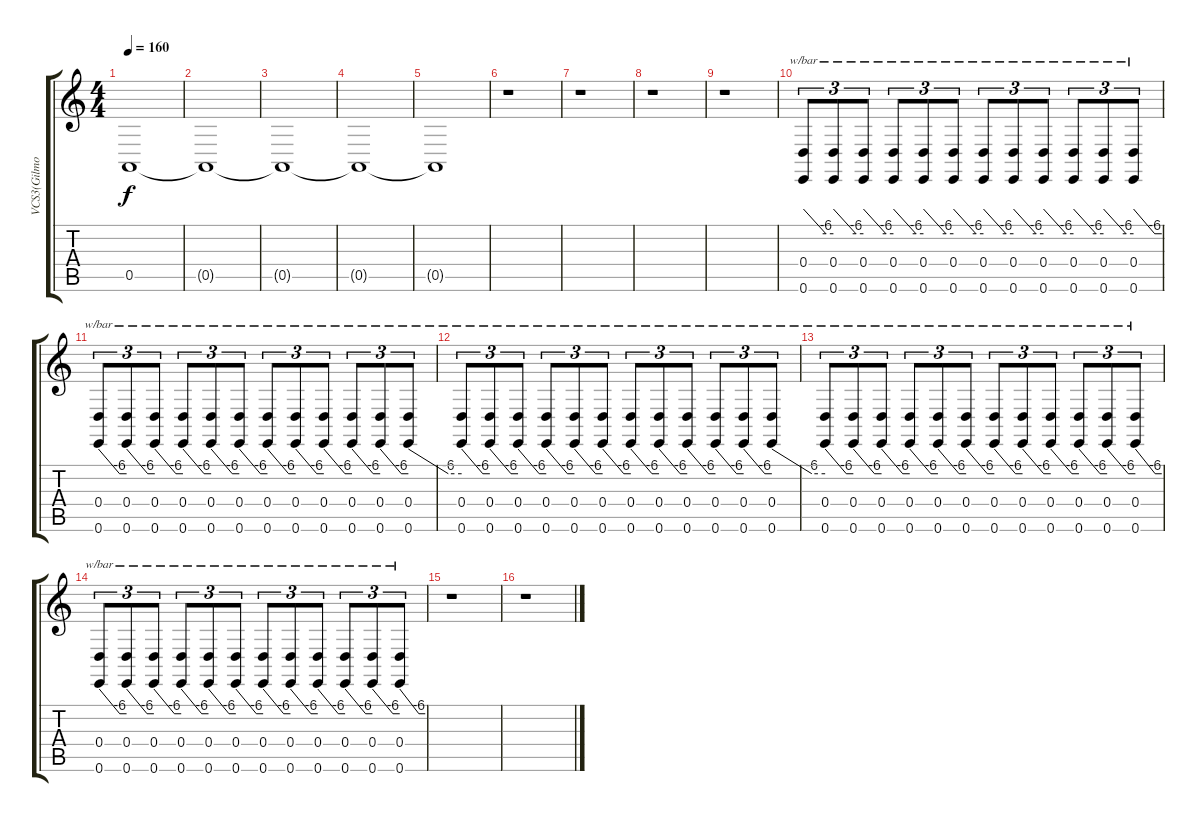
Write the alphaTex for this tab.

\track ("VCS3(Gilmour)" "VCS3(Gilmo") {instrument lead2sawtooth}
\staff {score tabs}
\tuning (E4 B3 G3 D3 A2 E2) {hide}
\ts (4 4)
\tempo 160
\clef g2
\ks c
0.5{t}.1{dy f} |
0.5{t}.1 |
0.5{t}.1 |
0.5{t}.1 |
0.5{t}.1 |
r.1 |
r.1 |
r.1 |
r.1 |
(0.4 0.6).8{tu (3 2) tbe (custom default 0 0 45 -24 60 -24) instrument lead8bassandlead} (0.4 0.6).8{tu (3 2) tbe (custom default 0 0 45 -24 60 -24)} (0.4 0.6).8{tu (3 2) tbe (custom default 0 0 45 -24 60 -24)} (0.4 0.6).8{tu (3 2) tbe (custom default 0 0 45 -24 60 -24)} (0.4 0.6).8{tu (3 2) tbe (custom default 0 0 45 -24 60 -24)} (0.4 0.6).8{tu (3 2) tbe (custom default 0 0 45 -24 60 -24)} (0.4 0.6).8{tu (3 2) tbe (custom default 0 0 45 -24 60 -24)} (0.4 0.6).8{tu (3 2) tbe (custom default 0 0 45 -24 60 -24)} (0.4 0.6).8{tu (3 2) tbe (custom default 0 0 45 -24 60 -24)} (0.4 0.6).8{tu (3 2) tbe (custom default 0 0 45 -24 60 -24)} (0.4 0.6).8{tu (3 2) tbe (custom default 0 0 45 -24 60 -24)} (0.4 0.6).8{tu (3 2) tbe (custom default 0 0 45 -24 60 -24)} |
(0.4 0.6).8{tu (3 2) tbe (custom default 0 0 45 -24 60 -24) instrument lead8bassandlead} (0.4 0.6).8{tu (3 2) tbe (custom default 0 0 45 -24 60 -24)} (0.4 0.6).8{tu (3 2) tbe (custom default 0 0 45 -24 60 -24)} (0.4 0.6).8{tu (3 2) tbe (custom default 0 0 45 -24 60 -24)} (0.4 0.6).8{tu (3 2) tbe (custom default 0 0 45 -24 60 -24)} (0.4 0.6).8{tu (3 2) tbe (custom default 0 0 45 -24 60 -24)} (0.4 0.6).8{tu (3 2) tbe (custom default 0 0 45 -24 60 -24)} (0.4 0.6).8{tu (3 2) tbe (custom default 0 0 45 -24 60 -24)} (0.4 0.6).8{tu (3 2) tbe (custom default 0 0 45 -24 60 -24)} (0.4 0.6).8{tu (3 2) tbe (custom default 0 0 45 -24 60 -24)} (0.4 0.6).8{tu (3 2) tbe (custom default 0 0 45 -24 60 -24)} (0.4 0.6).8{tu (3 2) tbe (custom default 0 0 45 -24 60 -24)} |
(0.4 0.6).8{tu (3 2) tbe (custom default 0 0 45 -24 60 -24) instrument lead8bassandlead} (0.4 0.6).8{tu (3 2) tbe (custom default 0 0 45 -24 60 -24)} (0.4 0.6).8{tu (3 2) tbe (custom default 0 0 45 -24 60 -24)} (0.4 0.6).8{tu (3 2) tbe (custom default 0 0 45 -24 60 -24)} (0.4 0.6).8{tu (3 2) tbe (custom default 0 0 45 -24 60 -24)} (0.4 0.6).8{tu (3 2) tbe (custom default 0 0 45 -24 60 -24)} (0.4 0.6).8{tu (3 2) tbe (custom default 0 0 45 -24 60 -24)} (0.4 0.6).8{tu (3 2) tbe (custom default 0 0 45 -24 60 -24)} (0.4 0.6).8{tu (3 2) tbe (custom default 0 0 45 -24 60 -24)} (0.4 0.6).8{tu (3 2) tbe (custom default 0 0 45 -24 60 -24)} (0.4 0.6).8{tu (3 2) tbe (custom default 0 0 45 -24 60 -24)} (0.4 0.6).8{tu (3 2) tbe (custom default 0 0 45 -24 60 -24)} |
(0.4 0.6).8{tu (3 2) tbe (custom default 0 0 45 -24 60 -24) instrument lead8bassandlead} (0.4 0.6).8{tu (3 2) tbe (custom default 0 0 45 -24 60 -24)} (0.4 0.6).8{tu (3 2) tbe (custom default 0 0 45 -24 60 -24)} (0.4 0.6).8{tu (3 2) tbe (custom default 0 0 45 -24 60 -24)} (0.4 0.6).8{tu (3 2) tbe (custom default 0 0 45 -24 60 -24)} (0.4 0.6).8{tu (3 2) tbe (custom default 0 0 45 -24 60 -24)} (0.4 0.6).8{tu (3 2) tbe (custom default 0 0 45 -24 60 -24)} (0.4 0.6).8{tu (3 2) tbe (custom default 0 0 45 -24 60 -24)} (0.4 0.6).8{tu (3 2) tbe (custom default 0 0 45 -24 60 -24)} (0.4 0.6).8{tu (3 2) tbe (custom default 0 0 45 -24 60 -24)} (0.4 0.6).8{tu (3 2) tbe (custom default 0 0 45 -24 60 -24)} (0.4 0.6).8{tu (3 2) tbe (custom default 0 0 45 -24 60 -24)} |
(0.4 0.6).8{tu (3 2) tbe (custom default 0 0 45 -24 60 -24) instrument lead8bassandlead} (0.4 0.6).8{tu (3 2) tbe (custom default 0 0 45 -24 60 -24)} (0.4 0.6).8{tu (3 2) tbe (custom default 0 0 45 -24 60 -24)} (0.4 0.6).8{tu (3 2) tbe (custom default 0 0 45 -24 60 -24) volume 0} (0.4 0.6).8{tu (3 2) tbe (custom default 0 0 45 -24 60 -24)} (0.4 0.6).8{tu (3 2) tbe (custom default 0 0 45 -24 60 -24)} (0.4 0.6).8{tu (3 2) tbe (custom default 0 0 45 -24 60 -24)} (0.4 0.6).8{tu (3 2) tbe (custom default 0 0 45 -24 60 -24)} (0.4 0.6).8{tu (3 2) tbe (custom default 0 0 45 -24 60 -24)} (0.4 0.6).8{tu (3 2) tbe (custom default 0 0 45 -24 60 -24)} (0.4 0.6).8{tu (3 2) tbe (custom default 0 0 45 -24 60 -24)} (0.4 0.6).8{tu (3 2) tbe (custom default 0 0 45 -24 60 -24)} |
r.1 |
r.1
